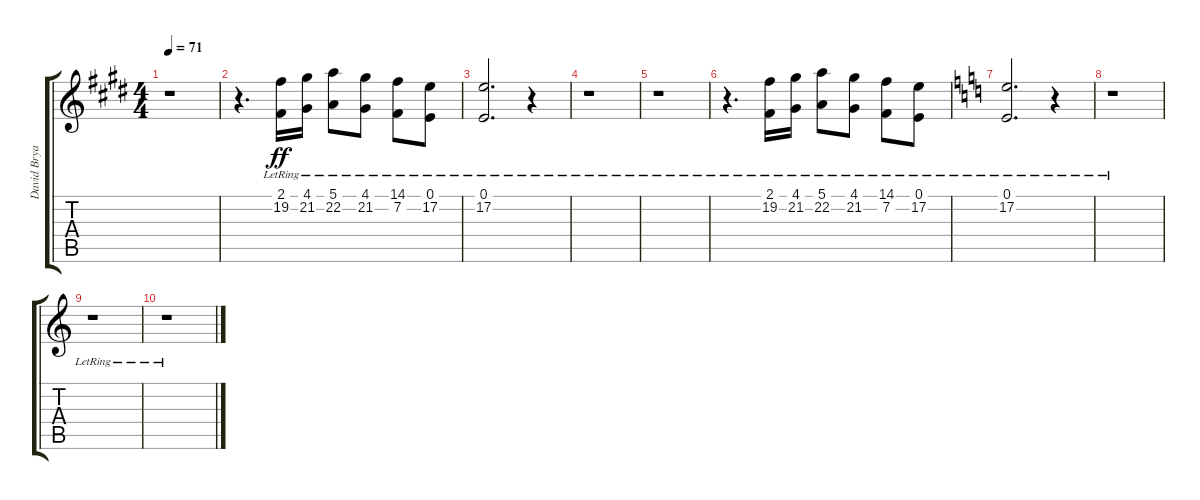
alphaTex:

\track ("David Bryan" "David Brya") {instrument electricgrandpiano}
\staff {score tabs}
\tuning (E4 B3 G3 D3 A2 E2) {hide}
\ts (4 4)
\tempo 71
\clef g2
\ks e
r.1{dy ff} |
r.4{d} (2.1{lr} 19.2).16 (4.1{lr} 21.2).16 (5.1{lr} 22.2).8 (4.1{lr} 21.2).8 (14.1 7.2{lr}).8 (0.1{lr} 17.2).8 |
(0.1{lr} 17.2).2{d} r.4 |
r.1 |
r.1{volume 0} |
r.4{d} (2.1{lr} 19.2).16 (4.1{lr} 21.2).16 (5.1{lr} 22.2).8 (4.1{lr} 21.2).8 (14.1 7.2{lr}).8 (0.1{lr} 17.2).8 |
\ks c
(0.1{lr} 17.2).2{d} r.4 |
r.1 |
r.1 |
r.1
